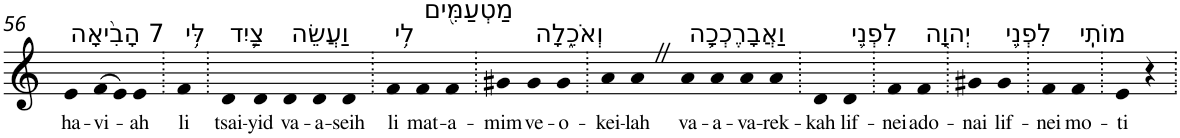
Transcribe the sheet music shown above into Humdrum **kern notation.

**kern	**text
*part1	*part1
*staff1	*staff1
*I"Piano	*
*I'Pno	*
!!LO:PB:g=z
*clefG2	*
*k[]	*
=56	=56
!LO:TX:a:t=7 הָבִ֨יאָה	!
!	!LO:LY:b
4e	ha-
!	!LO:LY:b
(>8f	-vi-
8e)	.
!	!LO:LY:b
4e	-ah
=57.	=57.
!LO:TX:a:t=לִּ֥י	!
!	!LO:LY:b
4f	li
=58.	=58.
!LO:TX:a:t=צַ֛יִד	!
!	!LO:LY:b
4d	tsai-
!	!LO:LY:b
4d	-yid
!LO:TX:a:t=וַעֲשֵׂה	!
!	!LO:LY:b
4d	va-
!	!LO:LY:b
4d	-a-
!	!LO:LY:b
4d	-seih
=59.	=59.
!LO:TX:a:t=לִ֥י	!
!	!LO:LY:b
4f	li
!LO:TX:a:t=מַטְעַמִּ֖ים	!
!	!LO:LY:b
4f	mat-
!	!LO:LY:b
4f	-a-
=60.	=60.
!	!LO:LY:b
4g#X	-mim
!LO:TX:a:t=וְאֹכֵ֑לָה	!
!	!LO:LY:b
4g#	ve-
!	!LO:LY:b
4g#	-o-
=61.	=61.
!	!LO:LY:b
4a	-kei-
!	!LO:LY:b
4aZ	-lah
!LO:TX:a:t=וַאֲבָרֶכְכָ֛ה	!
!	!LO:LY:b
4a	va-
!	!LO:LY:b
4a	-a-
!	!LO:LY:b
4a	-va-
!	!LO:LY:b
4a	-rek-
=62.	=62.
!	!LO:LY:b
4d	-kah
!LO:TX:a:t=לִפְנֵ֥י	!
!	!LO:LY:b
4d	lif-
=63.	=63.
!	!LO:LY:b
4f	-nei
!LO:TX:a:t=יְהוָ֖ה	!
!	!LO:LY:b
4f	ado-
=64.	=64.
!	!LO:LY:b
4g#X	-nai
!LO:TX:a:t=לִפְנֵ֥י	!
!	!LO:LY:b
4g#	lif-
=65.	=65.
!	!LO:LY:b
4f	-nei
!LO:TX:a:t=מוֹתִֽי	!
!	!LO:LY:b
4f	mo-
=66.	=66.
!	!LO:LY:b
4e	-ti
4r	.
=.	=.
*-	*-
